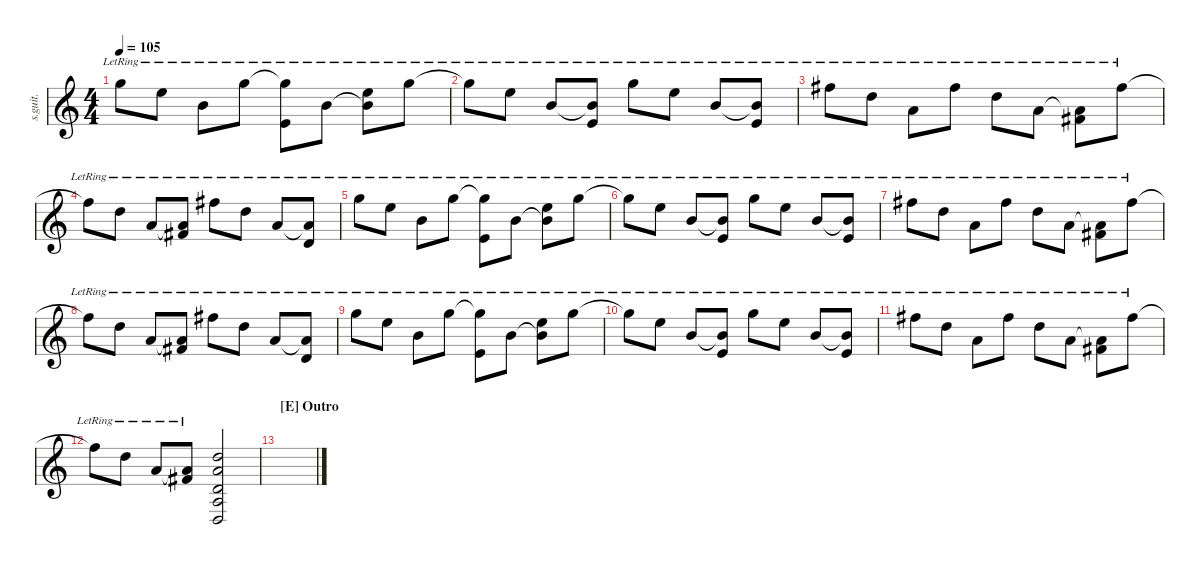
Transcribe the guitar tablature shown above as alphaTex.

\defaultSystemsLayout 4
\hideDynamics
\bracketExtendMode nobrackets
\otherSystemsTrackNameOrientation horizontal
\track ("Steel Guitar 1" "s.guit.") {instrument acousticguitarsteel}
\staff {score}
\tuning (E4 B3 G3 D3 A2 C2)
\ts (4 4)
\tempo 105
\clef g2
\ks c
3.1{lr}.8{dy f beam Down} 5.2{lr}.8{beam Down} 4.3{lr}.8{beam Down} 3.1{lr}.8{beam Down} (3.1{lr t} 2.4{lr}).8{beam Down} 4.3{lr}.8{beam Down} (4.3{lr t} 5.2{lr}).8{beam Down} 3.1{lr}.8{beam Down} |
3.1{lr t}.8{beam Down} 5.2{lr}.8{beam Down} 4.3{lr}.8{beam Up} (4.3{lr t} 2.4{lr}).8{beam Up} 3.1{lr}.8{beam Down} 5.2{lr}.8{beam Down} 4.3{lr}.8{beam Up} (4.3{lr t} 2.4{lr}).8{beam Up} |
2.1{lr acc #}.8{beam Down} 3.2{lr}.8{beam Down} 2.3{lr}.8{beam Down} 2.1{lr acc #}.8{beam Down} 3.2{lr}.8{beam Down} 2.3{lr}.8{beam Down} (2.3{lr t} 4.4{lr acc #}).8{beam Down} 2.1{lr acc #}.8{beam Down} |
2.1{lr t acc #}.8{beam Down} 3.2{lr}.8{beam Down} 2.3{lr}.8{beam Up} (2.3{lr t} 4.4{lr acc #}).8{beam Up} 2.1{lr acc #}.8{beam Down} 3.2{lr}.8{beam Down} 2.3{lr}.8{beam Up} (2.3{lr t} 0.4{lr}).8{beam Up} |
3.1{lr}.8{beam Down} 5.2{lr}.8{beam Down} 4.3{lr}.8{beam Down} 3.1{lr}.8{beam Down} (3.1{lr t} 2.4{lr}).8{beam Down} 4.3{lr}.8{beam Down} (4.3{lr t} 5.2{lr}).8{beam Down} 3.1{lr}.8{beam Down} |
3.1{lr t}.8{beam Down} 5.2{lr}.8{beam Down} 4.3{lr}.8{beam Up} (4.3{lr t} 2.4{lr}).8{beam Up} 3.1{lr}.8{beam Down} 5.2{lr}.8{beam Down} 4.3{lr}.8{beam Up} (4.3{lr t} 2.4{lr}).8{beam Up} |
2.1{lr acc #}.8{beam Down} 3.2{lr}.8{beam Down} 2.3{lr}.8{beam Down} 2.1{lr acc #}.8{beam Down} 3.2{lr}.8{beam Down} 2.3{lr}.8{beam Down} (2.3{lr t} 4.4{lr acc #}).8{beam Down} 2.1{lr acc #}.8{beam Down} |
2.1{lr t acc #}.8{beam Down} 3.2{lr}.8{beam Down} 2.3{lr}.8{beam Up} (2.3{lr t} 4.4{lr acc #}).8{beam Up} 2.1{lr acc #}.8{beam Down} 3.2{lr}.8{beam Down} 2.3{lr}.8{beam Up} (2.3{lr t} 0.4{lr}).8{beam Up} |
3.1{lr}.8{beam Down} 5.2{lr}.8{beam Down} 4.3{lr}.8{beam Down} 3.1{lr}.8{beam Down} (3.1{lr t} 2.4{lr}).8{beam Down} 4.3{lr}.8{beam Down} (4.3{lr t} 5.2{lr}).8{beam Down} 3.1{lr}.8{beam Down} |
3.1{lr t}.8{beam Down} 5.2{lr}.8{beam Down} 4.3{lr}.8{beam Up} (4.3{lr t} 2.4{lr}).8{beam Up} 3.1{lr}.8{beam Down} 5.2{lr}.8{beam Down} 4.3{lr}.8{beam Up} (4.3{lr t} 2.4{lr}).8{beam Up} |
2.1{lr acc #}.8{beam Down} 3.2{lr}.8{beam Down} 2.3{lr}.8{beam Down} 2.1{lr acc #}.8{beam Down} 3.2{lr}.8{beam Down} 2.3{lr}.8{beam Down} (2.3{lr t} 4.4{lr acc #}).8{beam Down} 2.1{lr acc #}.8{beam Down} |
2.1{lr t acc #}.8{beam Down} 3.2{lr}.8{beam Down} 2.3{lr}.8{beam Up} (2.3{lr t} 4.4{lr acc #}).8{beam Up} (3.2 2.3 0.4 0.5 2.6).2{bd 140 beam Up} |
\section ("E" "Outro")
